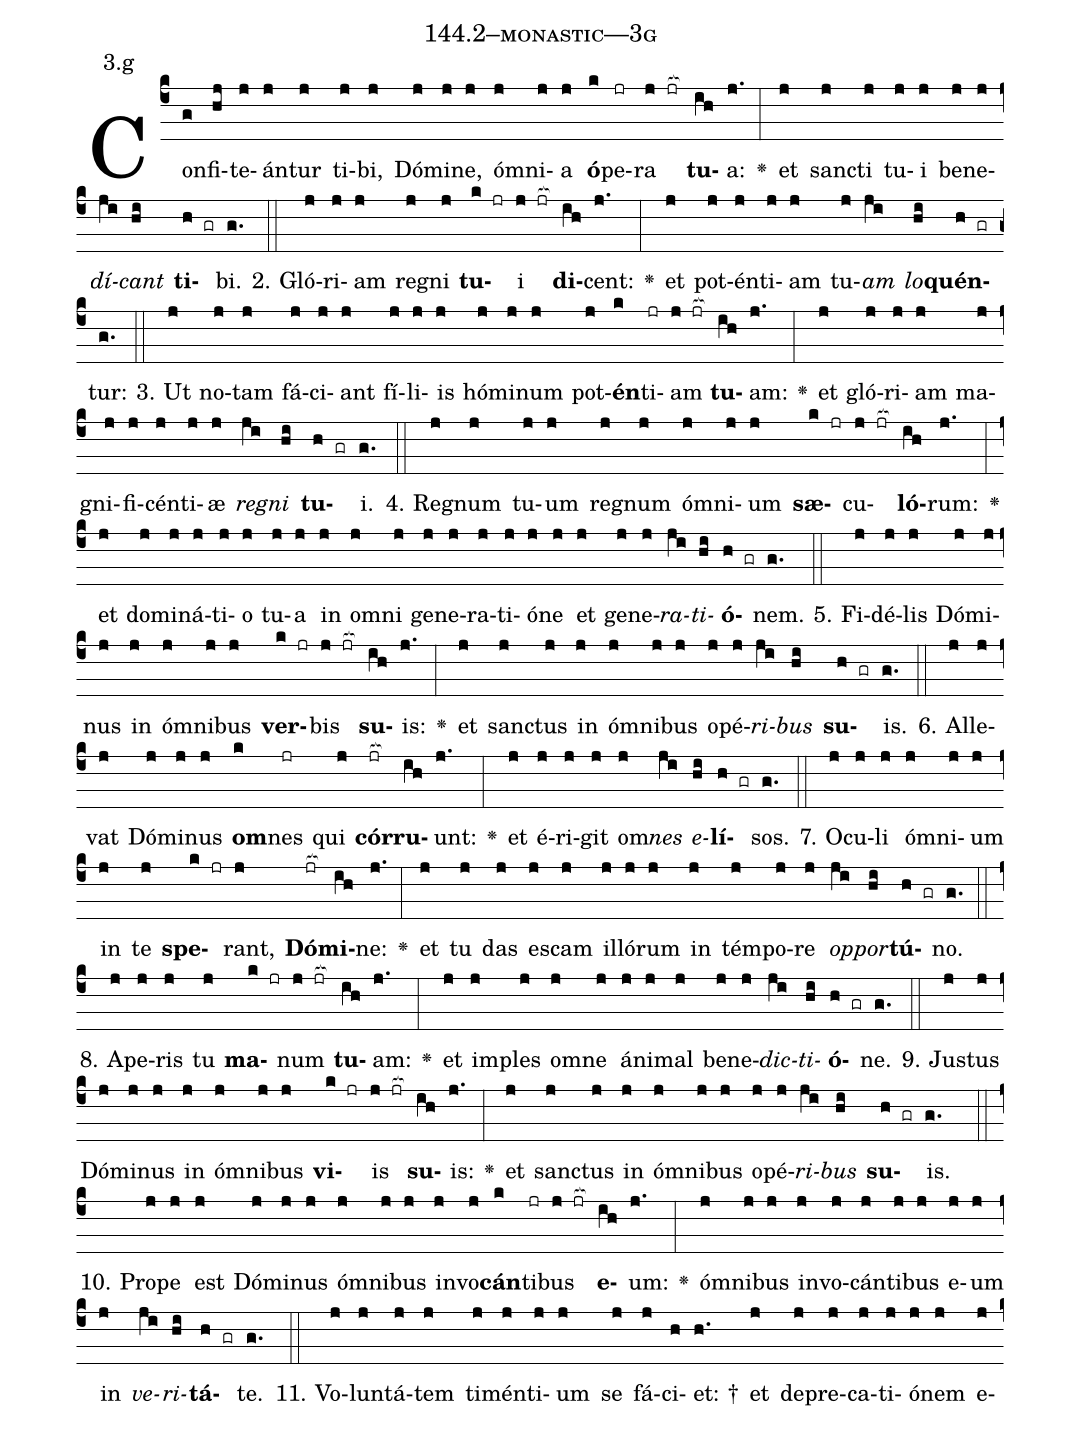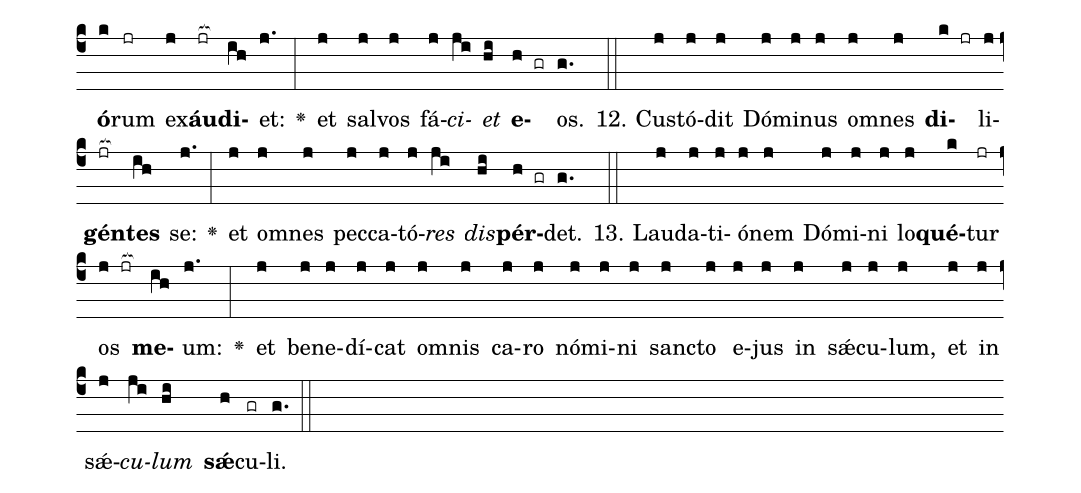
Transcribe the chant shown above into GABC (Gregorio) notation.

name: 144.2--monastic---3g;
annotation: 3.g;
%%
(c4)Con(g)fi(hj)te(j)án(j)tur(j) ti(j)bi,(j) Dó(j)mi(j)ne,(j) óm(j)ni(j)a(j) <b>ó</b>(k)pe(jr)ra(j jr[ocb:1{]) <b>tu</b>(ih[ocb:0}])a:(j.) <v>\greheightstar</v>(:) et(j) sanc(j)ti(j) tu(j)i(j) be(j)ne(j)<i>dí</i>(ji)<i>cant</i>(hi) <b>ti</b>(h gr)bi.(g.) (::)
2. Gló(j)ri(j)am(j) re(j)gni(j) <b>tu</b>(k jr)i(j jr[ocb:1{]) <b>di</b>(ih[ocb:0}])cent:(j.) <v>\greheightstar</v>(:) et(j) pot(j)én(j)ti(j)am(j) tu(j)<i>am</i>(ji) <i>lo</i>(hi)<b>quén</b>(h gr)tur:(g.) (::)
3. Ut(j) no(j)tam(j) fá(j)ci(j)ant(j) fí(j)li(j)is(j) hó(j)mi(j)num(j) pot(j)<b>én</b>(k)ti(jr)am(j jr[ocb:1{]) <b>tu</b>(ih[ocb:0}])am:(j.) <v>\greheightstar</v>(:) et(j) gló(j)ri(j)am(j) ma(j)gni(j)fi(j)cén(j)ti(j)æ(j) <i>re</i>(ji)<i>gni</i>(hi) <b>tu</b>(h gr)i.(g.) (::)
4. Re(j)gnum(j) tu(j)um(j) re(j)gnum(j) óm(j)ni(j)um(j) <b>sæ</b>(k jr)cu(j jr[ocb:1{])<b>ló</b>(ih[ocb:0}])rum:(j.) <v>\greheightstar</v>(:) et(j) do(j)mi(j)ná(j)ti(j)o(j) tu(j)a(j) in(j) om(j)ni(j) ge(j)ne(j)ra(j)ti(j)ó(j)ne(j) et(j) ge(j)ne(j)<i>ra</i>(ji)<i>ti</i>(hi)<b>ó</b>(h gr)nem.(g.) (::)
5. Fi(j)dé(j)lis(j) Dó(j)mi(j)nus(j) in(j) óm(j)ni(j)bus(j) <b>ver</b>(k jr)bis(j jr[ocb:1{]) <b>su</b>(ih[ocb:0}])is:(j.) <v>\greheightstar</v>(:) et(j) sanc(j)tus(j) in(j) óm(j)ni(j)bus(j) o(j)pé(j)<i>ri</i>(ji)<i>bus</i>(hi) <b>su</b>(h gr)is.(g.) (::)
6. Al(j)le(j)vat(j) Dó(j)mi(j)nus(j) <b>om</b>(k)nes(jr) qui(j) <b>cór</b>(jr[ocb:1{])<b>ru</b>(ih[ocb:0}])unt:(j.) <v>\greheightstar</v>(:) et(j) é(j)ri(j)git(j) om(j)<i>nes</i>(ji) <i>e</i>(hi)<b>lí</b>(h gr)sos.(g.) (::)
7. O(j)cu(j)li(j) óm(j)ni(j)um(j) in(j) te(j) <b>spe</b>(k jr)rant,(j) <b>Dó</b>(jr[ocb:1{])<b>mi</b>(ih[ocb:0}])ne:(j.) <v>\greheightstar</v>(:) et(j) tu(j) das(j) es(j)cam(j) il(j)ló(j)rum(j) in(j) tém(j)po(j)re(j) <i>op</i>(ji)<i>por</i>(hi)<b>tú</b>(h gr)no.(g.) (::)
8. A(j)pe(j)ris(j) tu(j) <b>ma</b>(k jr)num(j jr[ocb:1{]) <b>tu</b>(ih[ocb:0}])am:(j.) <v>\greheightstar</v>(:) et(j) im(j)ples(j) om(j)ne(j) á(j)ni(j)mal(j) be(j)ne(j)<i>dic</i>(ji)<i>ti</i>(hi)<b>ó</b>(h gr)ne.(g.) (::)
9. Jus(j)tus(j) Dó(j)mi(j)nus(j) in(j) óm(j)ni(j)bus(j) <b>vi</b>(k jr)is(j jr[ocb:1{]) <b>su</b>(ih[ocb:0}])is:(j.) <v>\greheightstar</v>(:) et(j) sanc(j)tus(j) in(j) óm(j)ni(j)bus(j) o(j)pé(j)<i>ri</i>(ji)<i>bus</i>(hi) <b>su</b>(h gr)is.(g.) (::)
10. Pro(j)pe(j) est(j) Dó(j)mi(j)nus(j) óm(j)ni(j)bus(j) in(j)vo(j)<b>cán</b>(k)ti(jr)bus(j jr[ocb:1{]) <b>e</b>(ih[ocb:0}])um:(j.) <v>\greheightstar</v>(:) óm(j)ni(j)bus(j) in(j)vo(j)cán(j)ti(j)bus(j) e(j)um(j) in(j) <i>ve</i>(ji)<i>ri</i>(hi)<b>tá</b>(h gr)te.(g.) (::)
11. Vo(j)lun(j)tá(j)tem(j) ti(j)mén(j)ti(j)um(j) se(j) fá(j)ci(h)et: †(h.) et(j) de(j)pre(j)ca(j)ti(j)ó(j)nem(j) e(j)<b>ó</b>(k)rum(jr) ex(j)<b>áu</b>(jr[ocb:1{])<b>di</b>(ih[ocb:0}])et:(j.) <v>\greheightstar</v>(:) et(j) sal(j)vos(j) fá(j)<i>ci</i>(ji)<i>et</i>(hi) <b>e</b>(h gr)os.(g.) (::)
12. Cus(j)tó(j)dit(j) Dó(j)mi(j)nus(j) om(j)nes(j) <b>di</b>(k jr)li(j)<b>gén</b>(jr[ocb:1{])<b>tes</b>(ih[ocb:0}]) se:(j.) <v>\greheightstar</v>(:) et(j) om(j)nes(j) pec(j)ca(j)tó(j)<i>res</i>(ji) <i>dis</i>(hi)<b>pér</b>(h gr)det.(g.) (::)
13. Lau(j)da(j)ti(j)ó(j)nem(j) Dó(j)mi(j)ni(j) lo(j)<b>qué</b>(k)tur(jr) os(j jr[ocb:1{]) <b>me</b>(ih[ocb:0}])um:(j.) <v>\greheightstar</v>(:) et(j) be(j)ne(j)dí(j)cat(j) om(j)nis(j) ca(j)ro(j) nó(j)mi(j)ni(j) sanc(j)to(j) e(j)jus(j) in(j) sǽ(j)cu(j)lum,(j) et(j) in(j) sǽ(j)<i>cu</i>(ji)<i>lum</i>(hi) <b>sǽ</b>(h)cu(gr)li.(g.) (::)
